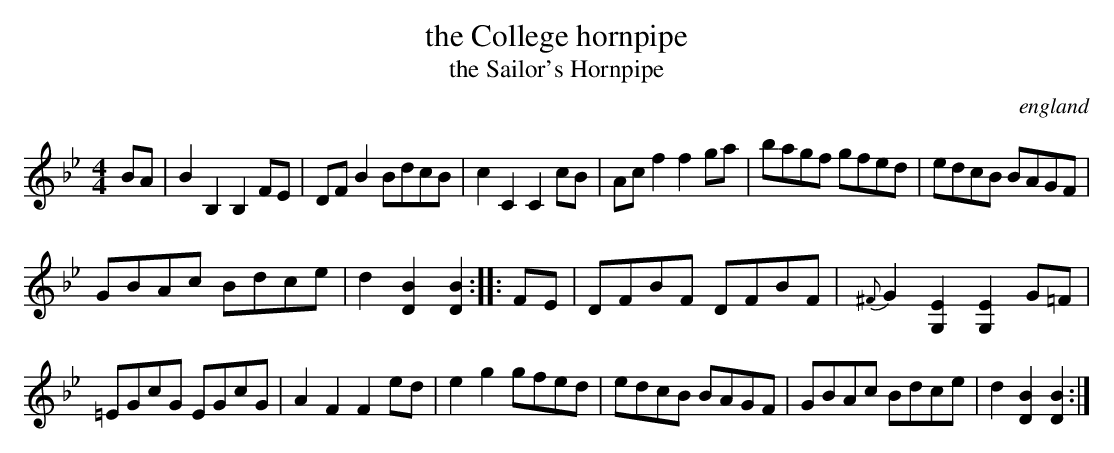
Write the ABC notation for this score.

X:1
T:the College hornpipe
T:the Sailor's Hornpipe
O:england
M:4/4
K:Bb
BA|B2B,2 B,2FE|DFB2 BdcB|c2C2 C2cB|Acf2 f2ga|\
bagf gfed|edcB BAGF|
GBAc Bdce|d2[B2D2] [B2D2]::\
FE|\
DFBF DFBF|{^F}G2[E2G,2] [E2G,2]G=F|
=EGcG EGcG|A2F2 F2ed|\
e2g2 gfed|edcB BAGF|\
GBAc Bdce|d2[B2D2] [B2D2] :|
